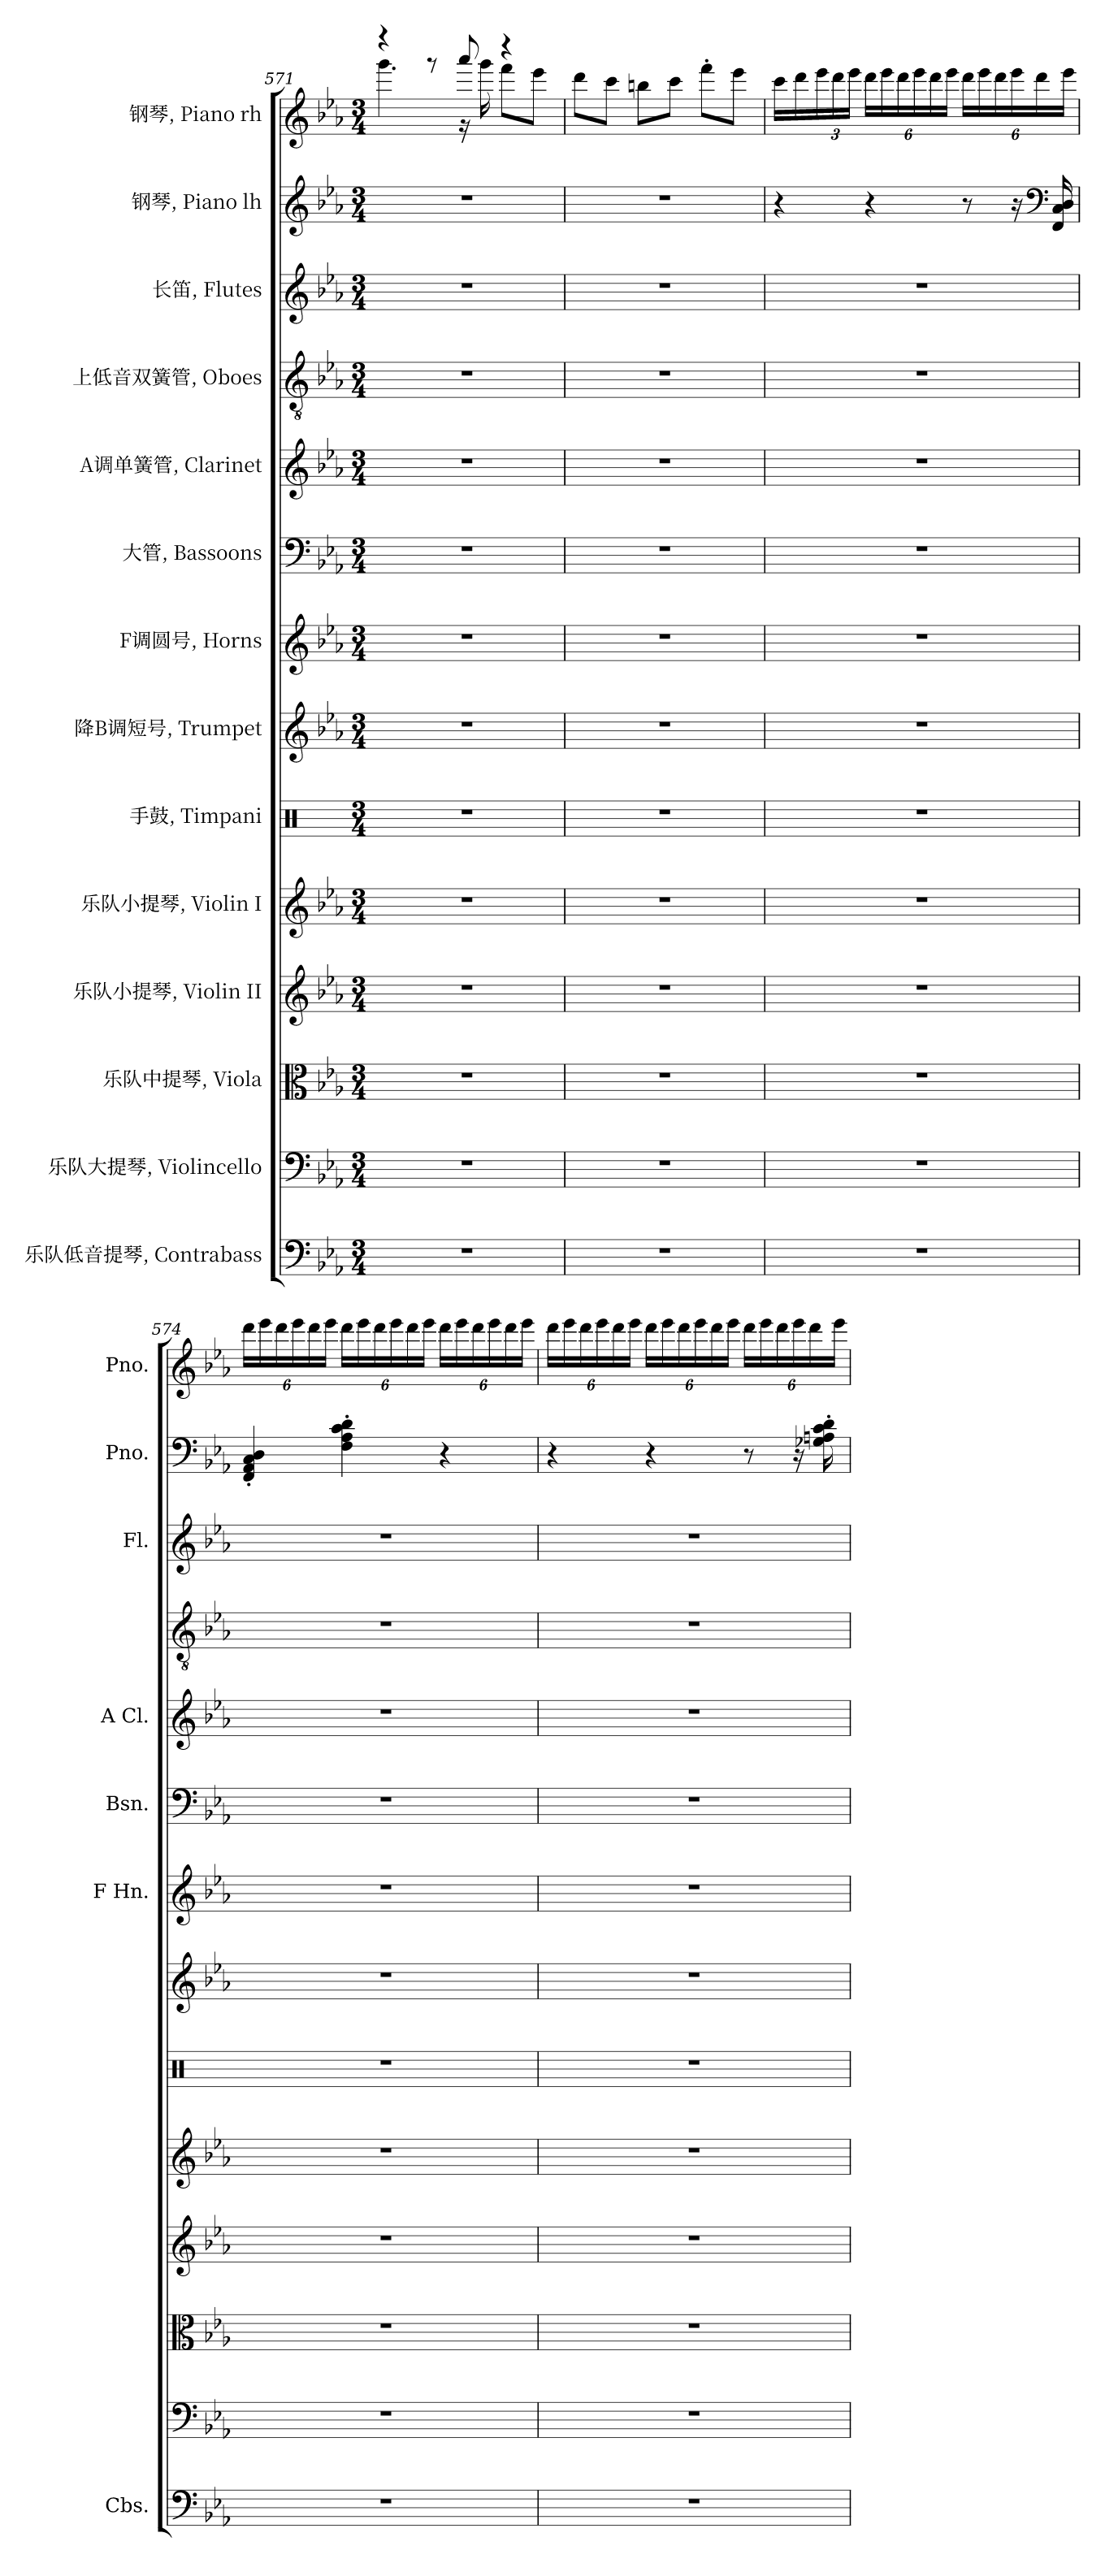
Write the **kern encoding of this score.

**kern	**kern	**kern	**kern	**kern	**kern	**kern	**kern	**kern	**kern	**kern	**kern	**kern	**kern
*part14	*part13	*part12	*part11	*part10	*part9	*part8	*part7	*part6	*part5	*part4	*part3	*part2	*part1
*staff14	*staff13	*staff12	*staff11	*staff10	*staff9	*staff8	*staff7	*staff6	*staff5	*staff4	*staff3	*staff2	*staff1
*I"乐队低音提琴, Contrabass	*I"乐队大提琴, Violincello	*I"乐队中提琴, Viola	*I"乐队小提琴, Violin II	*I"乐队小提琴, Violin I	*I"手鼓, Timpani	*I"降B调短号, Trumpet	*I"F调圆号, Horns	*I"大管, Bassoons	*I"A调单簧管, Clarinet	*I"上低音双簧管, Oboes	*I"长笛, Flutes	*I"钢琴, Piano lh	*I"钢琴, Piano rh
*I'Cbs.	*	*	*	*	*	*	*I'F Hn.	*I'Bsn.	*I'A Cl.	*	*I'Fl.	*I'Pno.	*I'Pno.
*clefF4	*clefF4	*clefC3	*clefG2	*clefG2	*clefX	*clefG2	*clefG2	*clefF4	*clefG2	*clefGv2	*clefG2	*clefG2	*clefG2
*ITrd7c12	*	*	*	*	*	*ITrd1c2	*ITrd4c7	*	*ITrd2c3	*	*	*	*
*k[b-e-a-]	*k[b-e-a-]	*k[b-e-a-]	*k[b-e-a-]	*k[b-e-a-]	*k[]	*k[b-e-a-d-g-]	*k[b-e-a-d-]	*k[b-e-a-]	*k[]	*k[b-e-a-]	*k[b-e-a-]	*k[b-e-a-]	*k[b-e-a-]
*M3/4	*M3/4	*M3/4	*M3/4	*M3/4	*M3/4	*M3/4	*M3/4	*M3/4	*M3/4	*M3/4	*M3/4	*M3/4	*M3/4
*MM70	*MM70	*MM70	*MM70	*MM70	*MM70	*MM70	*MM70	*MM70	*MM70	*MM70	*MM70	*MM70	*MM70
=571	=571	=571	=571	=571	=571	=571	=571	=571	=571	=571	=571	=571	=571
*	*	*	*	*	*	*	*	*	*	*	*	*	*^
2.r	2.r	2.r	2.r	2.r	2.r	2.r	2.r	2.r	2.r	2.r	2.r	2.r	4r	4.ggg\
*	*	*	*	*	*	*	*	*	*	*	*	*	*MM115	*
.	.	.	.	.	.	.	.	.	.	.	.	.	8r	.
.	.	.	.	.	.	.	.	.	.	.	.	.	8aaa-/	16r
.	.	.	.	.	.	.	.	.	.	.	.	.	.	16ggg\
.	.	.	.	.	.	.	.	.	.	.	.	.	4r	8fff\L
.	.	.	.	.	.	.	.	.	.	.	.	.	.	8eee-\J
*	*	*	*	*	*	*	*	*	*	*	*	*	*v	*v
=572	=572	=572	=572	=572	=572	=572	=572	=572	=572	=572	=572	=572	=572
*	*	*	*	*	*	*	*	*	*	*	*	*	*MM105
2.r	2.r	2.r	2.r	2.r	2.r	2.r	2.r	2.r	2.r	2.r	2.r	2.r	8ddd\L
.	.	.	.	.	.	.	.	.	.	.	.	.	8ccc\J
*	*	*	*	*	*	*	*	*	*	*	*	*	*MM95
.	.	.	.	.	.	.	.	.	.	.	.	.	8bbn\L
.	.	.	.	.	.	.	.	.	.	.	.	.	8ccc\J
*	*	*	*	*	*	*	*	*	*	*	*	*	*MM85
.	.	.	.	.	.	.	.	.	.	.	.	.	8fff'\L
.	.	.	.	.	.	.	.	.	.	.	.	.	8eee-\J
!!LO:PB:g=z
=573	=573	=573	=573	=573	=573	=573	=573	=573	=573	=573	=573	=573	=573
*	*	*	*	*	*	*	*	*	*	*	*	*	*MM125
2.r	2.r	2.r	2.r	2.r	2.r	2.r	2.r	2.r	2.r	2.r	2.r	4r	16ccc\LL
.	.	.	.	.	.	.	.	.	.	.	.	.	16ddd\
*	*	*	*	*	*	*	*	*	*	*	*	*	*Xbrackettup
.	.	.	.	.	.	.	.	.	.	.	.	.	24eee-\
.	.	.	.	.	.	.	.	.	.	.	.	.	24ddd\
.	.	.	.	.	.	.	.	.	.	.	.	.	24eee-\JJ
.	.	.	.	.	.	.	.	.	.	.	.	4r	24ddd\LL
.	.	.	.	.	.	.	.	.	.	.	.	.	24eee-\
.	.	.	.	.	.	.	.	.	.	.	.	.	24ddd\
.	.	.	.	.	.	.	.	.	.	.	.	.	24eee-\
.	.	.	.	.	.	.	.	.	.	.	.	.	24ddd\
.	.	.	.	.	.	.	.	.	.	.	.	.	24eee-\JJ
.	.	.	.	.	.	.	.	.	.	.	.	8r	24ddd\LL
.	.	.	.	.	.	.	.	.	.	.	.	.	24eee-\
.	.	.	.	.	.	.	.	.	.	.	.	.	24ddd\
.	.	.	.	.	.	.	.	.	.	.	.	16r	24eee-\
.	.	.	.	.	.	.	.	.	.	.	.	.	24ddd\
*	*	*	*	*	*	*	*	*	*	*	*	*clefF4	*
.	.	.	.	.	.	.	.	.	.	.	.	16FF/ 16C/ 16D/	.
.	.	.	.	.	.	.	.	.	.	.	.	.	24eee-\JJ
!!LO:PB:g=z
=574	=574	=574	=574	=574	=574	=574	=574	=574	=574	=574	=574	=574	=574
2.r	2.r	2.r	2.r	2.r	2.r	2.r	2.r	2.r	2.r	2.r	2.r	4FF/' 4AA-/' 4C/' 4D/'	24ddd\LL
.	.	.	.	.	.	.	.	.	.	.	.	.	24eee-\
.	.	.	.	.	.	.	.	.	.	.	.	.	24ddd\
.	.	.	.	.	.	.	.	.	.	.	.	.	24eee-\
.	.	.	.	.	.	.	.	.	.	.	.	.	24ddd\
.	.	.	.	.	.	.	.	.	.	.	.	.	24eee-\JJ
.	.	.	.	.	.	.	.	.	.	.	.	4F\' 4A-\' 4c\' 4d\'	24ddd\LL
.	.	.	.	.	.	.	.	.	.	.	.	.	24eee-\
.	.	.	.	.	.	.	.	.	.	.	.	.	24ddd\
.	.	.	.	.	.	.	.	.	.	.	.	.	24eee-\
.	.	.	.	.	.	.	.	.	.	.	.	.	24ddd\
.	.	.	.	.	.	.	.	.	.	.	.	.	24eee-\JJ
.	.	.	.	.	.	.	.	.	.	.	.	4r	24ddd\LL
.	.	.	.	.	.	.	.	.	.	.	.	.	24eee-\
.	.	.	.	.	.	.	.	.	.	.	.	.	24ddd\
.	.	.	.	.	.	.	.	.	.	.	.	.	24eee-\
.	.	.	.	.	.	.	.	.	.	.	.	.	24ddd\
.	.	.	.	.	.	.	.	.	.	.	.	.	24eee-\JJ
!!LO:PB:g=z
=575	=575	=575	=575	=575	=575	=575	=575	=575	=575	=575	=575	=575	=575
2.r	2.r	2.r	2.r	2.r	2.r	2.r	2.r	2.r	2.r	2.r	2.r	4r	24ddd\LL
.	.	.	.	.	.	.	.	.	.	.	.	.	24eee-\
.	.	.	.	.	.	.	.	.	.	.	.	.	24ddd\
.	.	.	.	.	.	.	.	.	.	.	.	.	24eee-\
.	.	.	.	.	.	.	.	.	.	.	.	.	24ddd\
.	.	.	.	.	.	.	.	.	.	.	.	.	24eee-\JJ
.	.	.	.	.	.	.	.	.	.	.	.	4r	24ddd\LL
.	.	.	.	.	.	.	.	.	.	.	.	.	24eee-\
.	.	.	.	.	.	.	.	.	.	.	.	.	24ddd\
.	.	.	.	.	.	.	.	.	.	.	.	.	24eee-\
.	.	.	.	.	.	.	.	.	.	.	.	.	24ddd\
.	.	.	.	.	.	.	.	.	.	.	.	.	24eee-\JJ
.	.	.	.	.	.	.	.	.	.	.	.	8r	24ddd\LL
.	.	.	.	.	.	.	.	.	.	.	.	.	24eee-\
.	.	.	.	.	.	.	.	.	.	.	.	.	24ddd\
.	.	.	.	.	.	.	.	.	.	.	.	16r	24eee-\
.	.	.	.	.	.	.	.	.	.	.	.	.	24ddd\
.	.	.	.	.	.	.	.	.	.	.	.	16G-X\' 16An\' 16c\' 16d\'	.
.	.	.	.	.	.	.	.	.	.	.	.	.	24eee-\JJ
=	=	=	=	=	=	=	=	=	=	=	=	=	=
*-	*-	*-	*-	*-	*-	*-	*-	*-	*-	*-	*-	*-	*-
